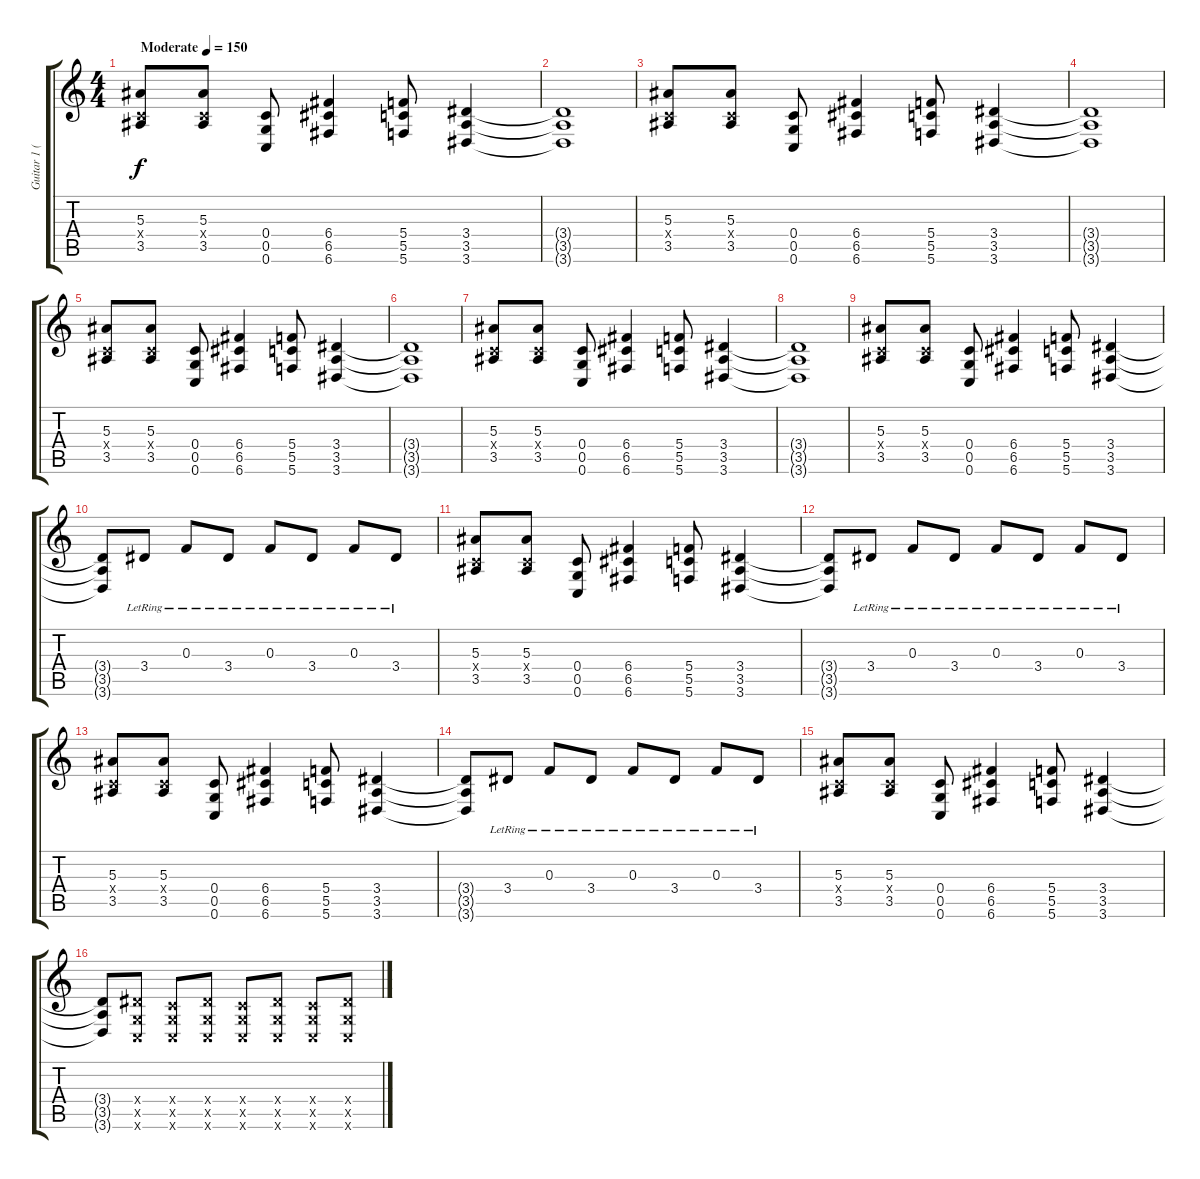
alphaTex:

\track ("Guitar 1 (Rhythm)" "Guitar 1 (") {instrument distortionguitar}
\staff {score tabs}
\tuning (D4 A3 F3 C3 G2 C2) {hide}
\ts (4 4)
\tempo (150 "Moderate")
\clef g2
\ks c
(5.3 0.4{x} 3.5).8{dy f instrument distortionguitar} (5.3 0.4{x} 3.5).8 (0.4 0.5 0.6).8 (6.4 6.5 6.6).4 (5.4 5.5 5.6).8 (3.4 3.5 3.6).4 |
(3.4{t} 3.5{t} 3.6{t}).1 |
(5.3 0.4{x} 3.5).8 (5.3 0.4{x} 3.5).8 (0.4 0.5 0.6).8 (6.4 6.5 6.6).4 (5.4 5.5 5.6).8 (3.4 3.5 3.6).4 |
(3.4{t} 3.5{t} 3.6{t}).1 |
(5.3 0.4{x} 3.5).8 (5.3 0.4{x} 3.5).8 (0.4 0.5 0.6).8 (6.4 6.5 6.6).4 (5.4 5.5 5.6).8 (3.4 3.5 3.6).4 |
(3.4{t} 3.5{t} 3.6{t}).1 |
(5.3 0.4{x} 3.5).8 (5.3 0.4{x} 3.5).8 (0.4 0.5 0.6).8 (6.4 6.5 6.6).4 (5.4 5.5 5.6).8 (3.4 3.5 3.6).4 |
(3.4{t} 3.5{t} 3.6{t}).1 |
(5.3 0.4{x} 3.5).8 (5.3 0.4{x} 3.5).8 (0.4 0.5 0.6).8 (6.4 6.5 6.6).4 (5.4 5.5 5.6).8 (3.4 3.5 3.6).4 |
(3.4{t} 3.5{t} 3.6{t}).8 3.4{lr}.8 0.3{lr}.8 3.4{lr}.8 0.3{lr}.8 3.4{lr}.8 0.3{lr}.8 3.4{lr}.8 |
(5.3 0.4{x} 3.5).8 (5.3 0.4{x} 3.5).8 (0.4 0.5 0.6).8 (6.4 6.5 6.6).4 (5.4 5.5 5.6).8 (3.4 3.5 3.6).4 |
(3.4{t} 3.5{t} 3.6{t}).8 3.4{lr}.8 0.3{lr}.8 3.4{lr}.8 0.3{lr}.8 3.4{lr}.8 0.3{lr}.8 3.4{lr}.8 |
(5.3 0.4{x} 3.5).8 (5.3 0.4{x} 3.5).8 (0.4 0.5 0.6).8 (6.4 6.5 6.6).4 (5.4 5.5 5.6).8 (3.4 3.5 3.6).4 |
(3.4{t} 3.5{t} 3.6{t}).8 3.4{lr}.8 0.3{lr}.8 3.4{lr}.8 0.3{lr}.8 3.4{lr}.8 0.3{lr}.8 3.4{lr}.8 |
(5.3 0.4{x} 3.5).8 (5.3 0.4{x} 3.5).8 (0.4 0.5 0.6).8 (6.4 6.5 6.6).4 (5.4 5.5 5.6).8 (3.4 3.5 3.6).4 |
(3.4{t} 3.5{t} 3.6{t}).8 (3.4{x} 0.5{x} 0.6{x}).8 (0.4{x} 0.5{x} 0.6{x}).8 (3.4{x} 0.5{x} 0.6{x}).8 (0.4{x} 0.5{x} 0.6{x}).8 (3.4{x} 0.5{x} 0.6{x}).8 (0.4{x} 0.5{x} 0.6{x}).8 (3.4{x} 0.5{x} 0.6{x}).8
